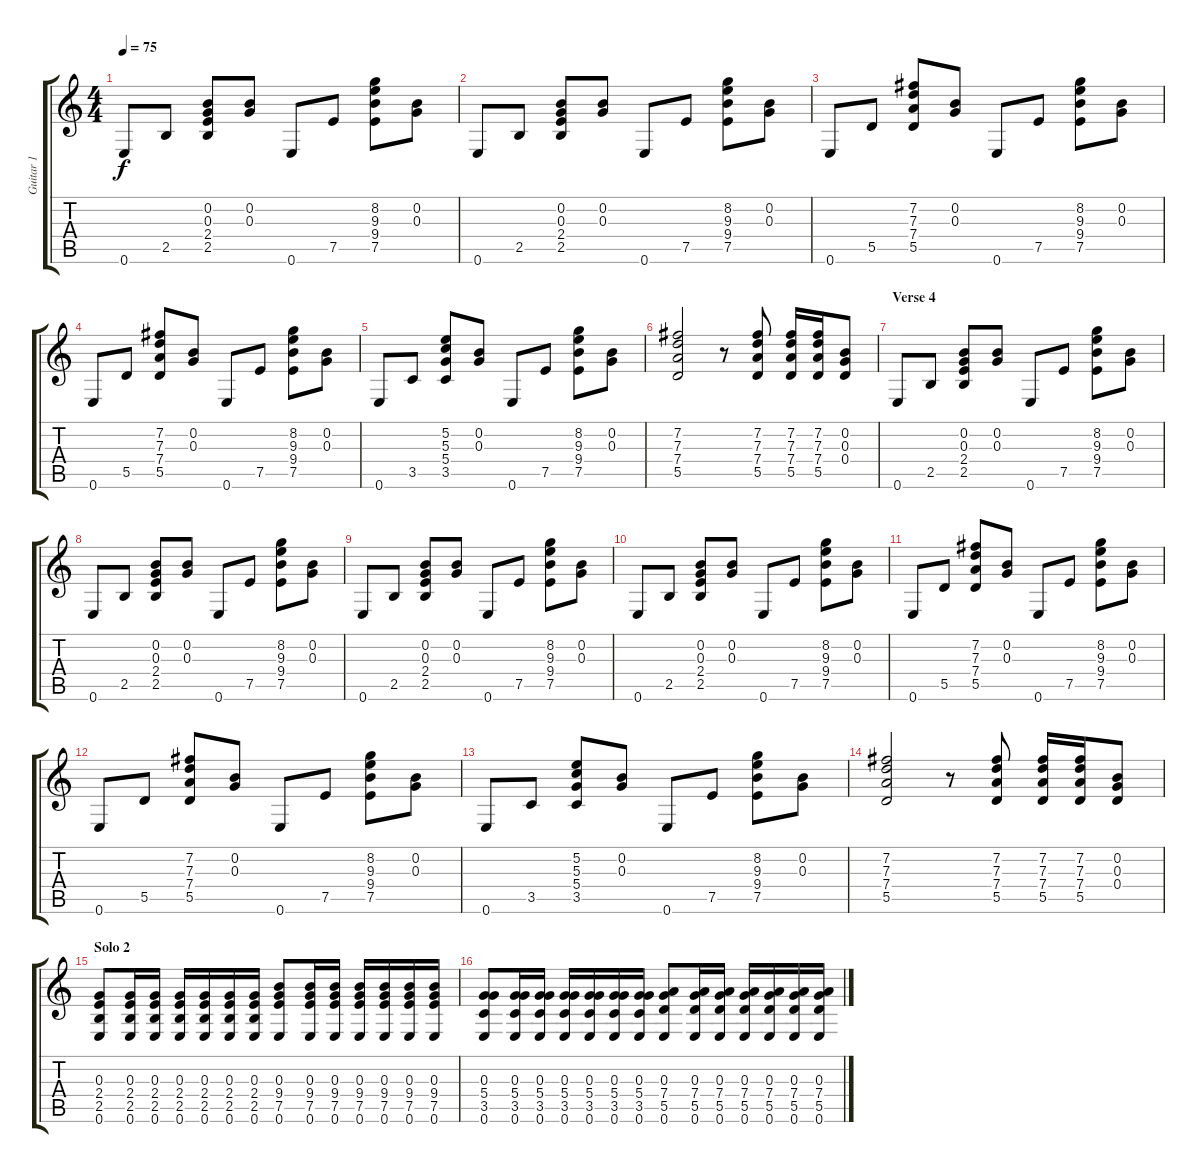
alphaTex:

\track ("Guitar 1" "Guitar 1") {instrument electricguitarclean}
\staff {score tabs}
\tuning (E4 B3 G3 D3 A2 E2) {hide}
\ts (4 4)
\tempo 75
\clef g2
\ks c
0.6.8{dy f} 2.5.8 (0.2 0.3 2.4 2.5).8 (0.2 0.3).8 0.6.8 7.5.8 (8.2 9.3 9.4 7.5).8 (0.2 0.3).8 |
0.6.8 2.5.8 (0.2 0.3 2.4 2.5).8 (0.2 0.3).8 0.6.8 7.5.8 (8.2 9.3 9.4 7.5).8 (0.2 0.3).8 |
0.6.8 5.5.8 (7.2 7.3 7.4 5.5).8 (0.2 0.3).8 0.6.8 7.5.8 (8.2 9.3 9.4 7.5).8 (0.2 0.3).8 |
0.6.8 5.5.8 (7.2 7.3 7.4 5.5).8 (0.2 0.3).8 0.6.8 7.5.8 (8.2 9.3 9.4 7.5).8 (0.2 0.3).8 |
0.6.8 3.5.8 (5.2 5.3 5.4 3.5).8 (0.2 0.3).8 0.6.8 7.5.8 (8.2 9.3 9.4 7.5).8 (0.2 0.3).8 |
(7.2 7.3 7.4 5.5).2 r.8 (7.2 7.3 7.4 5.5).8 (7.2 7.3 7.4 5.5).16 (7.2 7.3 7.4 5.5).16 (0.2 0.3 0.4).8 |
\section ("" "Verse 4")
0.6.8 2.5.8 (0.2 0.3 2.4 2.5).8 (0.2 0.3).8 0.6.8 7.5.8 (8.2 9.3 9.4 7.5).8 (0.2 0.3).8 |
0.6.8 2.5.8 (0.2 0.3 2.4 2.5).8 (0.2 0.3).8 0.6.8 7.5.8 (8.2 9.3 9.4 7.5).8 (0.2 0.3).8 |
0.6.8 2.5.8 (0.2 0.3 2.4 2.5).8 (0.2 0.3).8 0.6.8 7.5.8 (8.2 9.3 9.4 7.5).8 (0.2 0.3).8 |
0.6.8 2.5.8 (0.2 0.3 2.4 2.5).8 (0.2 0.3).8 0.6.8 7.5.8 (8.2 9.3 9.4 7.5).8 (0.2 0.3).8 |
0.6.8 5.5.8 (7.2 7.3 7.4 5.5).8 (0.2 0.3).8 0.6.8 7.5.8 (8.2 9.3 9.4 7.5).8 (0.2 0.3).8 |
0.6.8 5.5.8 (7.2 7.3 7.4 5.5).8 (0.2 0.3).8 0.6.8 7.5.8 (8.2 9.3 9.4 7.5).8 (0.2 0.3).8 |
0.6.8 3.5.8 (5.2 5.3 5.4 3.5).8 (0.2 0.3).8 0.6.8 7.5.8 (8.2 9.3 9.4 7.5).8 (0.2 0.3).8 |
(7.2 7.3 7.4 5.5).2 r.8 (7.2 7.3 7.4 5.5).8 (7.2 7.3 7.4 5.5).16 (7.2 7.3 7.4 5.5).16 (0.2 0.3 0.4).8 |
\section ("" "Solo 2")
(0.3 2.4 2.5 0.6).8{volume 11} (0.3 2.4 2.5 0.6).16 (0.3 2.4 2.5 0.6).16 (0.3 2.4 2.5 0.6).16 (0.3 2.4 2.5 0.6).16 (0.3 2.4 2.5 0.6).16 (0.3 2.4 2.5 0.6).16 (0.3 9.4 7.5 0.6).8 (0.3 9.4 7.5 0.6).16 (0.3 9.4 7.5 0.6).16 (0.3 9.4 7.5 0.6).16 (0.3 9.4 7.5 0.6).16 (0.3 9.4 7.5 0.6).16 (0.3 9.4 7.5 0.6).16 |
(0.3 5.4 3.5 0.6).8 (0.3 5.4 3.5 0.6).16 (0.3 5.4 3.5 0.6).16 (0.3 5.4 3.5 0.6).16 (0.3 5.4 3.5 0.6).16 (0.3 5.4 3.5 0.6).16 (0.3 5.4 3.5 0.6).16 (0.3 7.4 5.5 0.6).8 (0.3 7.4 5.5 0.6).16 (0.3 7.4 5.5 0.6).16 (0.3 7.4 5.5 0.6).16 (0.3 7.4 5.5 0.6).16 (0.3 7.4 5.5 0.6).16 (0.3 7.4 5.5 0.6).16
